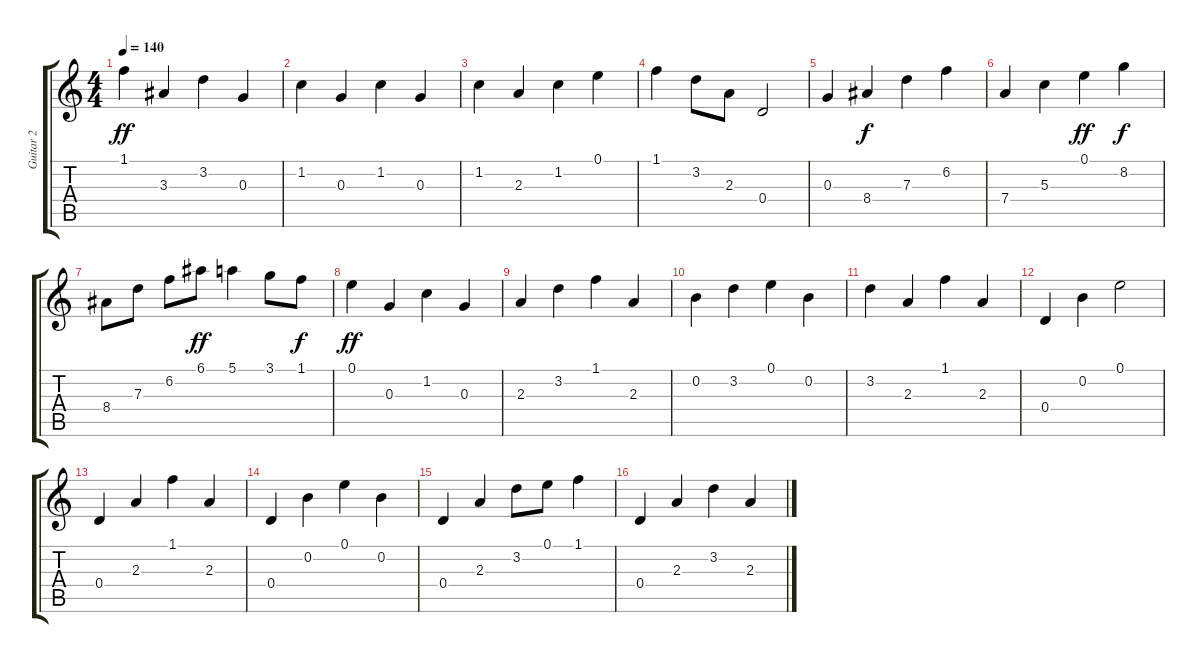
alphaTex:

\track ("Guitar 2" "Guitar 2") {instrument acousticguitarsteel}
\staff {score tabs}
\tuning (E4 B3 G3 D3 A2 E2) {hide}
\ts (4 4)
\tempo 140
\clef g2
\ks c
1.1.4{dy ff} 3.3.4 3.2.4 0.3.4 |
1.2.4 0.3.4 1.2.4 0.3.4 |
1.2.4 2.3.4 1.2.4 0.1.4 |
1.1.4 3.2.8 2.3.8 0.4.2 |
0.3.4 8.4.4{dy f} 7.3.4 6.2.4 |
7.4.4 5.3.4 0.1.4{dy ff} 8.2.4{dy f} |
8.4.8 7.3.8 6.2.8 6.1.8{dy ff} 5.1.4 3.1.8 1.1.8{dy f} |
0.1.4{dy ff} 0.3.4 1.2.4 0.3.4 |
2.3.4 3.2.4 1.1.4 2.3.4 |
0.2.4 3.2.4 0.1.4 0.2.4 |
3.2.4 2.3.4 1.1.4 2.3.4 |
0.4.4 0.2.4 0.1.2 |
0.4.4 2.3.4 1.1.4 2.3.4 |
0.4.4 0.2.4 0.1.4 0.2.4 |
0.4.4 2.3.4 3.2.8 0.1.8 1.1.4 |
0.4.4 2.3.4 3.2.4 2.3.4
